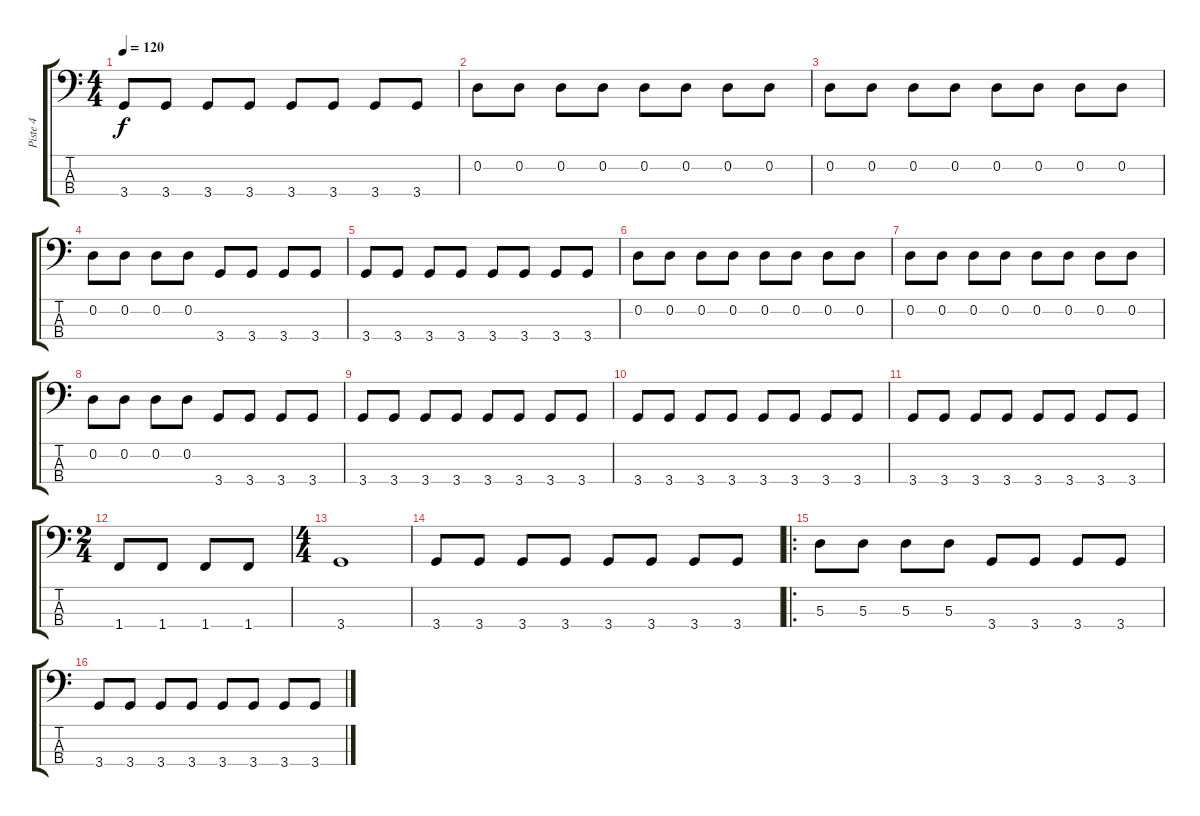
\track ("Piste 4" "Piste 4") {instrument electricbassfinger}
\staff {score tabs}
\tuning (G2 D2 A1 E1) {hide}
\ts (4 4)
\tempo 120
\clef f4
\ks c
3.4.8{dy f} 3.4.8 3.4.8 3.4.8 3.4.8 3.4.8 3.4.8 3.4.8 |
0.2.8 0.2.8 0.2.8 0.2.8 0.2.8 0.2.8 0.2.8 0.2.8 |
0.2.8 0.2.8 0.2.8 0.2.8 0.2.8 0.2.8 0.2.8 0.2.8 |
0.2.8 0.2.8 0.2.8 0.2.8 3.4.8 3.4.8 3.4.8 3.4.8 |
3.4.8 3.4.8 3.4.8 3.4.8 3.4.8 3.4.8 3.4.8 3.4.8 |
0.2.8 0.2.8 0.2.8 0.2.8 0.2.8 0.2.8 0.2.8 0.2.8 |
0.2.8 0.2.8 0.2.8 0.2.8 0.2.8 0.2.8 0.2.8 0.2.8 |
0.2.8 0.2.8 0.2.8 0.2.8 3.4.8 3.4.8 3.4.8 3.4.8 |
3.4.8 3.4.8 3.4.8 3.4.8 3.4.8 3.4.8 3.4.8 3.4.8 |
3.4.8 3.4.8 3.4.8 3.4.8 3.4.8 3.4.8 3.4.8 3.4.8 |
3.4.8 3.4.8 3.4.8 3.4.8 3.4.8 3.4.8 3.4.8 3.4.8 |
\ts (2 4)
1.4.8 1.4.8 1.4.8 1.4.8 |
\ts (4 4)
3.4.1 |
3.4.8 3.4.8 3.4.8 3.4.8 3.4.8 3.4.8 3.4.8 3.4.8 |
\ro
5.3.8 5.3.8 5.3.8 5.3.8 3.4.8 3.4.8 3.4.8 3.4.8 |
3.4.8 3.4.8 3.4.8 3.4.8 3.4.8 3.4.8 3.4.8 3.4.8
